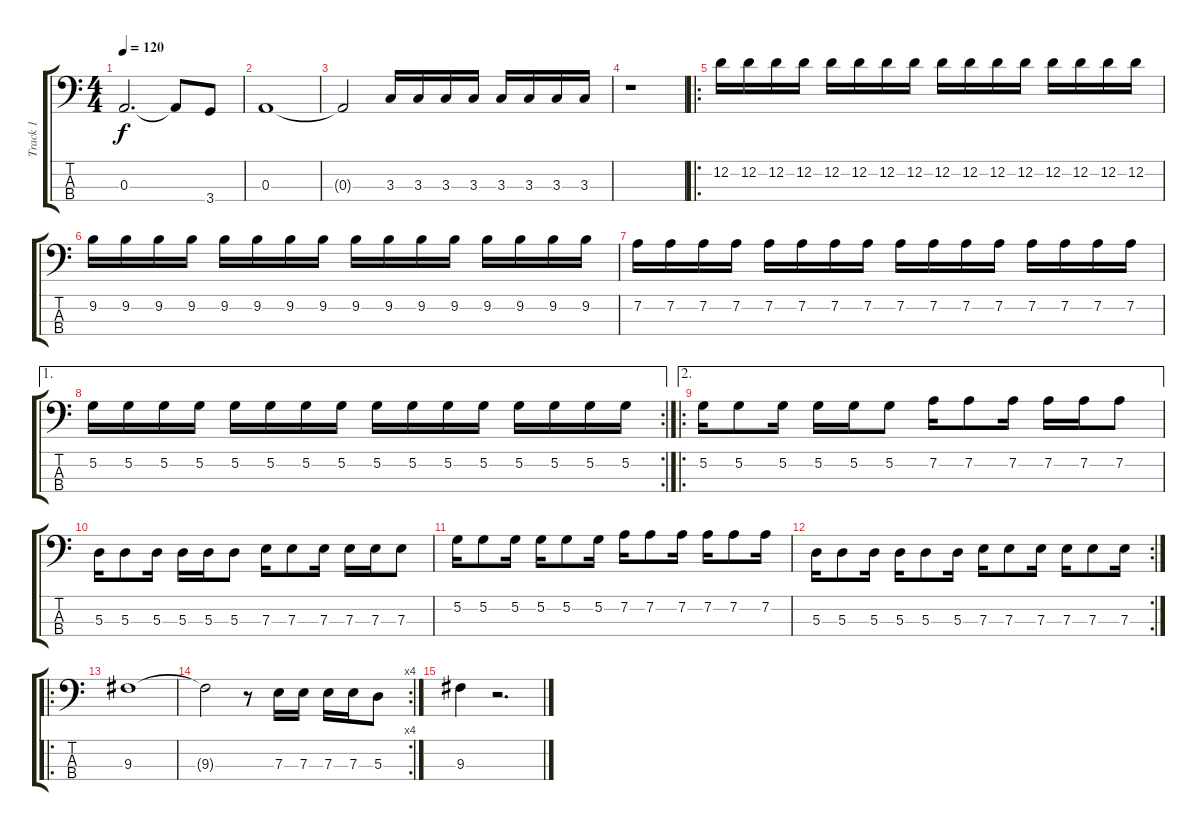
\track ("Track 1" "Track 1") {instrument electricbassfinger}
\staff {score tabs}
\tuning (G2 D2 A1 E1) {hide}
\ts (4 4)
\tempo 120
\clef f4
\ks c
0.3{t}.2{d dy f} 0.3{t}.8 3.4.8 |
0.3.1 |
0.3{t}.2 3.3.16 3.3.16 3.3.16 3.3.16 3.3.16 3.3.16 3.3.16 3.3.16 |
r.1 |
\ro
12.2.16 12.2.16 12.2.16 12.2.16 12.2.16 12.2.16 12.2.16 12.2.16 12.2.16 12.2.16 12.2.16 12.2.16 12.2.16 12.2.16 12.2.16 12.2.16 |
9.2.16 9.2.16 9.2.16 9.2.16 9.2.16 9.2.16 9.2.16 9.2.16 9.2.16 9.2.16 9.2.16 9.2.16 9.2.16 9.2.16 9.2.16 9.2.16 |
7.2.16 7.2.16 7.2.16 7.2.16 7.2.16 7.2.16 7.2.16 7.2.16 7.2.16 7.2.16 7.2.16 7.2.16 7.2.16 7.2.16 7.2.16 7.2.16 |
\ae 1
\rc 2
5.2.16 5.2.16 5.2.16 5.2.16 5.2.16 5.2.16 5.2.16 5.2.16 5.2.16 5.2.16 5.2.16 5.2.16 5.2.16 5.2.16 5.2.16 5.2.16 |
\ae 2
\ro
5.2.16 5.2.8 5.2.16 5.2.16 5.2.16 5.2.8 7.2.16 7.2.8 7.2.16 7.2.16 7.2.16 7.2.8 |
5.3.16 5.3.8 5.3.16 5.3.16 5.3.16 5.3.8 7.3.16 7.3.8 7.3.16 7.3.16 7.3.16 7.3.8 |
5.2.16 5.2.8 5.2.16 5.2.16 5.2.8 5.2.16 7.2.16 7.2.8 7.2.16 7.2.16 7.2.8 7.2.16 |
\rc 2
5.3.16 5.3.8 5.3.16 5.3.16 5.3.8 5.3.16 7.3.16 7.3.8 7.3.16 7.3.16 7.3.8 7.3.16 |
\ro
9.3.1 |
\rc 4
9.3{t}.2 r.8 7.3.16 7.3.16 7.3.16 7.3.16 5.3.8 |
9.3.4 r.2{d}
